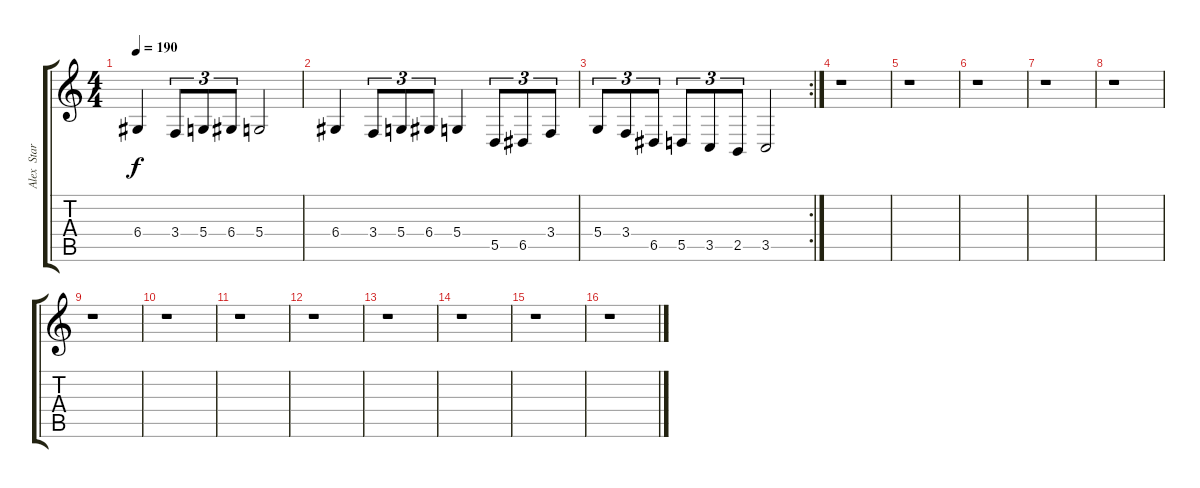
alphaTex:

\track ("Alex  Staropoli 4" "Alex  Star") {instrument stringensemble1}
\staff {score tabs}
\tuning (E4 B3 G3 D3 A2 E2) {hide}
\ts (4 4)
\tempo 190
\clef g2
\ks c
6.4.4{dy f} 3.4.8{tu (3 2)} 5.4.8{tu (3 2)} 6.4.8{tu (3 2)} 5.4.2 |
6.4.4 3.4.8{tu (3 2)} 5.4.8{tu (3 2)} 6.4.8{tu (3 2)} 5.4.4 5.5.8{tu (3 2)} 6.5.8{tu (3 2)} 3.4.8{tu (3 2)} |
\rc 2
5.4.8{tu (3 2)} 3.4.8{tu (3 2)} 6.5.8{tu (3 2)} 5.5.8{tu (3 2)} 3.5.8{tu (3 2)} 2.5.8{tu (3 2)} 3.5.2 |
r.1{instrument stringensemble1} |
r.1 |
r.1 |
r.1 |
r.1 |
r.1 |
r.1 |
r.1 |
r.1 |
r.1 |
r.1 |
r.1 |
r.1
